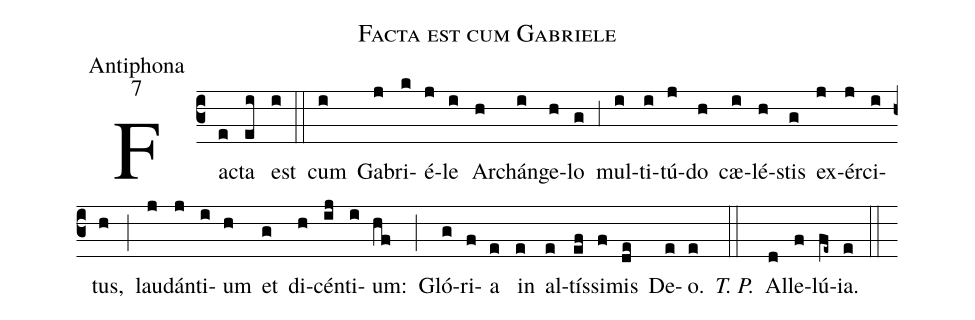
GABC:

name:Facta est cum Gabriele;
office-part:Antiphona;
mode:7;
%%
(c3) Fa(e)cta(ei) est(i) (::)
cum(i) Ga(j)bri(k)é(j)le(i) Ar(h)chán(i)ge(h)lo(g) (,3) mul(i)ti(i)tú(j)do(h) cæ(i)lé(h)stis(g) ex(j)ér(j)ci(i)tus,(h) (;) lau(j)dán(j)ti(i)um(h) et(g) di(h)cén(ij)ti(i)um:(hf) (;) Gló(g)ri(f)a(e) in(e) al(e)tís(ef)si(f)mis(de) De(e)o.(e) <i>T. P.</i>(::) Al(d)le(f)lú(fe~)ia.(e) (::)
